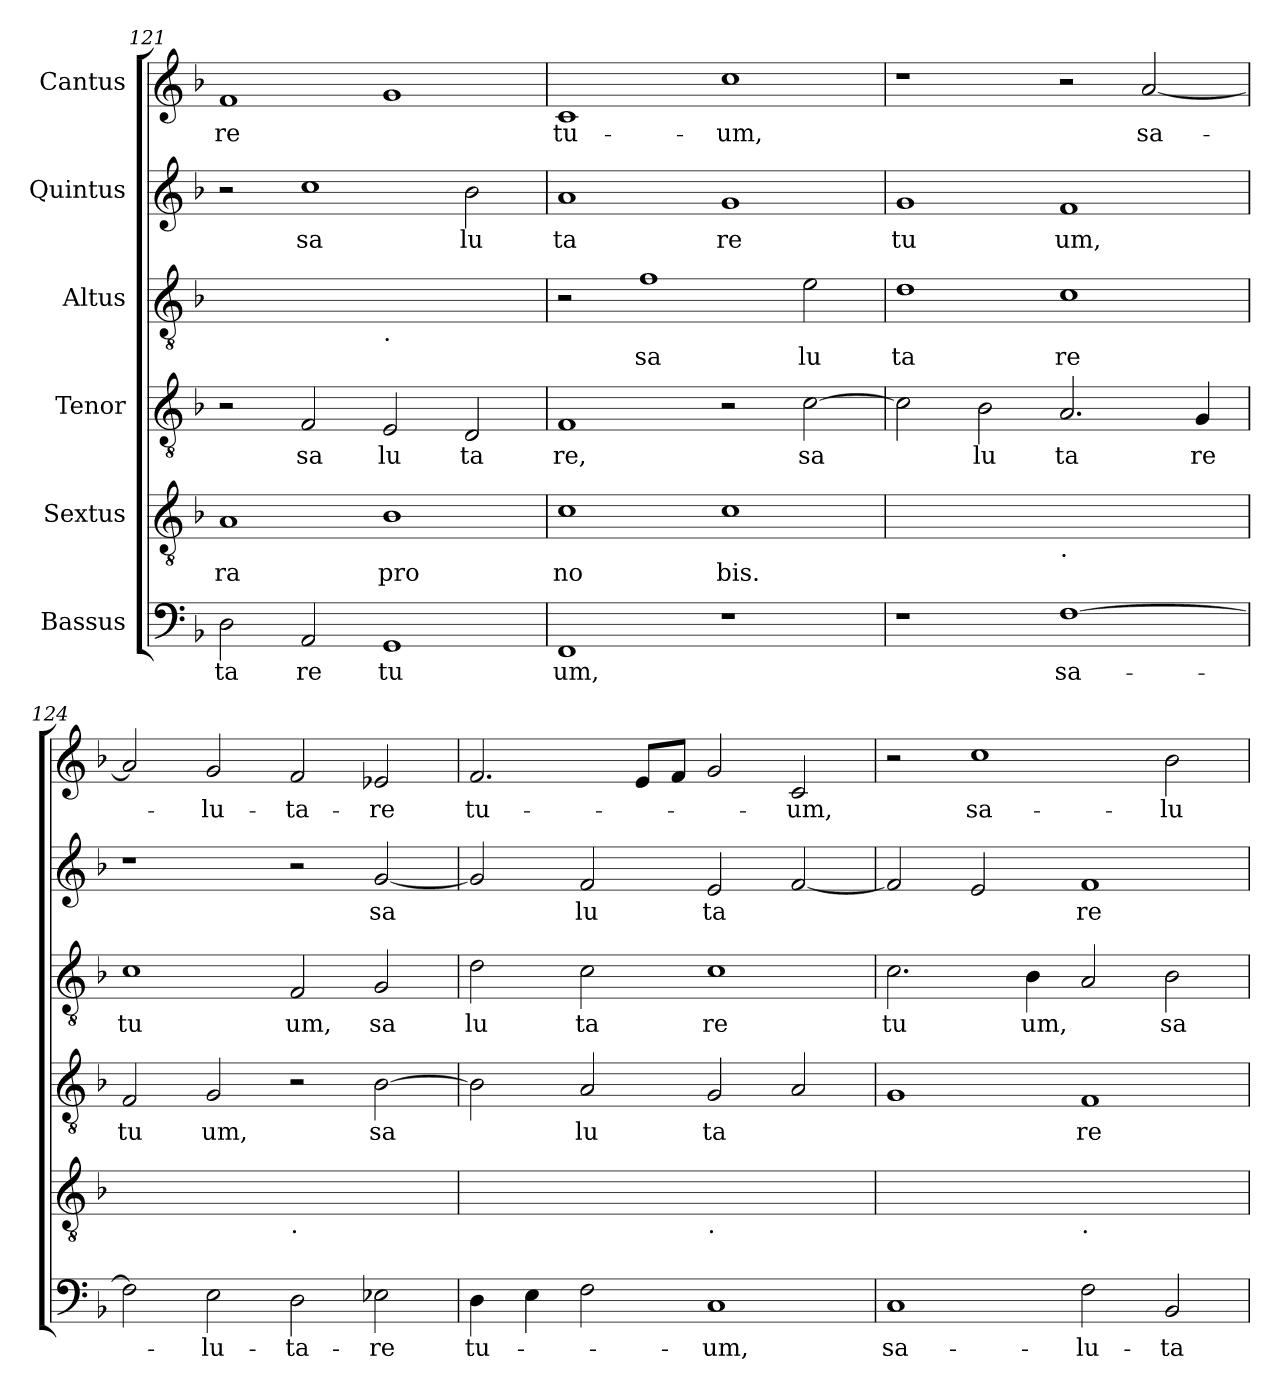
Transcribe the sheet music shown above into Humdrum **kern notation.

**kern	**text	**kern	**text	**kern	**text	**kern	**text	**kern	**text	**kern	**text
*part6	*part6	*part5	*part5	*part4	*part4	*part3	*part3	*part2	*part2	*part1	*part1
*staff6	*staff6	*staff5	*staff5	*staff4	*staff4	*staff3	*staff3	*staff2	*staff2	*staff1	*staff1
*I"Bassus	*	*I"Sextus	*	*I"Tenor	*	*I"Altus	*	*I"Quintus	*	*I"Cantus	*
*clefF4	*	*clefGv2	*	*clefGv2	*	*clefGv2	*	*clefG2	*	*clefG2	*
*k[b-]	*	*k[b-]	*	*k[b-]	*	*k[b-]	*	*k[b-]	*	*k[b-]	*
*F:	*	*F:	*	*F:	*	*F:	*	*F:	*	*F:	*
=121	=121	=121	=121	=121	=121	=121	=121	=121	=121	=121	=121
!	!LO:LY:b	!	!LO:LY:b	!	!	!	!	!	!	!	!LO:LY:b
2D\	ta	1A	ra	2r	.	1ryy	.	2r	.	1f	re
!	!LO:LY:b	!	!	!	!LO:LY:b	!	!	!	!LO:LY:b	!	!
2AA/	re	.	.	2F/	sa	.	.	1cc	sa	.	.
!	!	!	!	!	!	!LO:TX:b:t=.	!	!	!	!	!
!	!LO:LY:b	!	!LO:LY:b	!	!LO:LY:b	!	!	!	!	!	!
1GG	tu	1B-	pro	2E/	lu	1ryy	.	.	.	1g	.
!	!	!	!	!	!LO:LY:b	!	!	!	!LO:LY:b	!	!
.	.	.	.	2D/	ta	.	.	2b-\	lu	.	.
!!LO:LB:g=z
=122	=122	=122	=122	=122	=122	=122	=122	=122	=122	=122	=122
!	!LO:LY:b	!	!LO:LY:b	!	!LO:LY:b	!	!	!	!LO:LY:b	!	!LO:LY:b
1FF	um,	1c	no	1F	re,	2r	.	1a	ta	1c	tu-
!	!	!	!	!	!	!	!LO:LY:b	!	!	!	!
.	.	.	.	.	.	1f	sa	.	.	.	.
!	!	!	!LO:LY:b	!	!	!	!	!	!LO:LY:b	!	!LO:LY:b
1r	.	1c	bis.	2r	.	.	.	1g	re	1cc	-um,
!	!	!	!	!	!LO:LY:b	!	!LO:LY:b	!	!	!	!
.	.	.	.	[>2c\	sa	2e\	lu	.	.	.	.
=123	=123	=123	=123	=123	=123	=123	=123	=123	=123	=123	=123
!	!	!	!	!	!	!	!LO:LY:b	!	!LO:LY:b	!	!
1r	.	1ryy	.	2c\]	.	1d	ta	1g	tu	1r	.
!	!	!	!	!	!LO:LY:b	!	!	!	!	!	!
.	.	.	.	2B-\	lu	.	.	.	.	.	.
!	!	!LO:TX:b:t=.	!	!	!	!	!	!	!	!	!
!	!LO:LY:b	!	!	!	!LO:LY:b	!	!LO:LY:b	!	!LO:LY:b	!	!
[>1F	sa-	1ryy	.	2.A/	ta	1c	re	1f	um,	2r	.
!	!	!	!	!	!	!	!	!	!	!	!LO:LY:b
.	.	.	.	.	.	.	.	.	.	[<2a/	sa-
!	!	!	!	!	!LO:LY:b	!	!	!	!	!	!
.	.	.	.	4G/	re	.	.	.	.	.	.
=124	=124	=124	=124	=124	=124	=124	=124	=124	=124	=124	=124
!	!	!	!	!	!LO:LY:b	!	!LO:LY:b	!	!	!	!
2F\]	.	1ryy	.	2F/	tu	1c	tu	1r	.	2a/]	.
!	!LO:LY:b	!	!	!	!LO:LY:b	!	!	!	!	!	!LO:LY:b
2E\	-lu-	.	.	2G/	um,	.	.	.	.	2g/	-lu-
!	!	!LO:TX:b:t=.	!	!	!	!	!	!	!	!	!
!	!LO:LY:b	!	!	!	!	!	!LO:LY:b	!	!	!	!LO:LY:b
2D\	-ta-	1ryy	.	2r	.	2F/	um,	2r	.	2f/	-ta-
!	!LO:LY:b	!	!	!	!LO:LY:b	!	!LO:LY:b	!	!LO:LY:b	!	!LO:LY:b
2E-X\	-re	.	.	[>2B-\	sa	2G/	sa	[<2g/	sa	2e-X/	-re
=125	=125	=125	=125	=125	=125	=125	=125	=125	=125	=125	=125
!	!LO:LY:b	!	!	!	!	!	!LO:LY:b	!	!	!	!LO:LY:b
4D\	tu-	1ryy	.	2B-\]	.	2d\	lu	2g/]	.	2.f/	tu-
4E\	.	.	.	.	.	.	.	.	.	.	.
!	!	!	!	!	!LO:LY:b	!	!LO:LY:b	!	!LO:LY:b	!	!
2F\	.	.	.	2A/	lu	2c\	ta	2f/	lu	.	.
.	.	.	.	.	.	.	.	.	.	8e/L	.
.	.	.	.	.	.	.	.	.	.	8f/J	.
!	!	!LO:TX:b:t=.	!	!	!	!	!	!	!	!	!
!	!LO:LY:b	!	!	!	!LO:LY:b	!	!LO:LY:b	!	!LO:LY:b	!	!
1C	-um,	1ryy	.	2G/	ta	1c	re	2e/	ta	2g/	.
!	!	!	!	!	!	!	!	!	!	!	!LO:LY:b
.	.	.	.	2A/	.	.	.	[<2f/	.	2c/	-um,
=126	=126	=126	=126	=126	=126	=126	=126	=126	=126	=126	=126
!	!LO:LY:b	!	!	!	!	!	!LO:LY:b	!	!	!	!
1C	sa-	1ryy	.	1G	.	2.c\	tu	2f/]	.	2r	.
!	!	!	!	!	!	!	!	!	!	!	!LO:LY:b
.	.	.	.	.	.	.	.	2e/	.	1cc	sa-
!	!	!	!	!	!	!	!LO:LY:b	!	!	!	!
.	.	.	.	.	.	4B-\	um,	.	.	.	.
!	!	!LO:TX:b:t=.	!	!	!	!	!	!	!	!	!
!	!LO:LY:b	!	!	!	!LO:LY:b	!	!	!	!LO:LY:b	!	!
2F\	-lu-	1ryy	.	1F	re	2A/	.	1f	re	.	.
!	!LO:LY:b	!	!	!	!	!	!LO:LY:b	!	!	!	!LO:LY:b
2BB-/	-ta-	.	.	.	.	2B-\	sa	.	.	2b-\	-lu-
=	=	=	=	=	=	=	=	=	=	=	=
*-	*-	*-	*-	*-	*-	*-	*-	*-	*-	*-	*-
